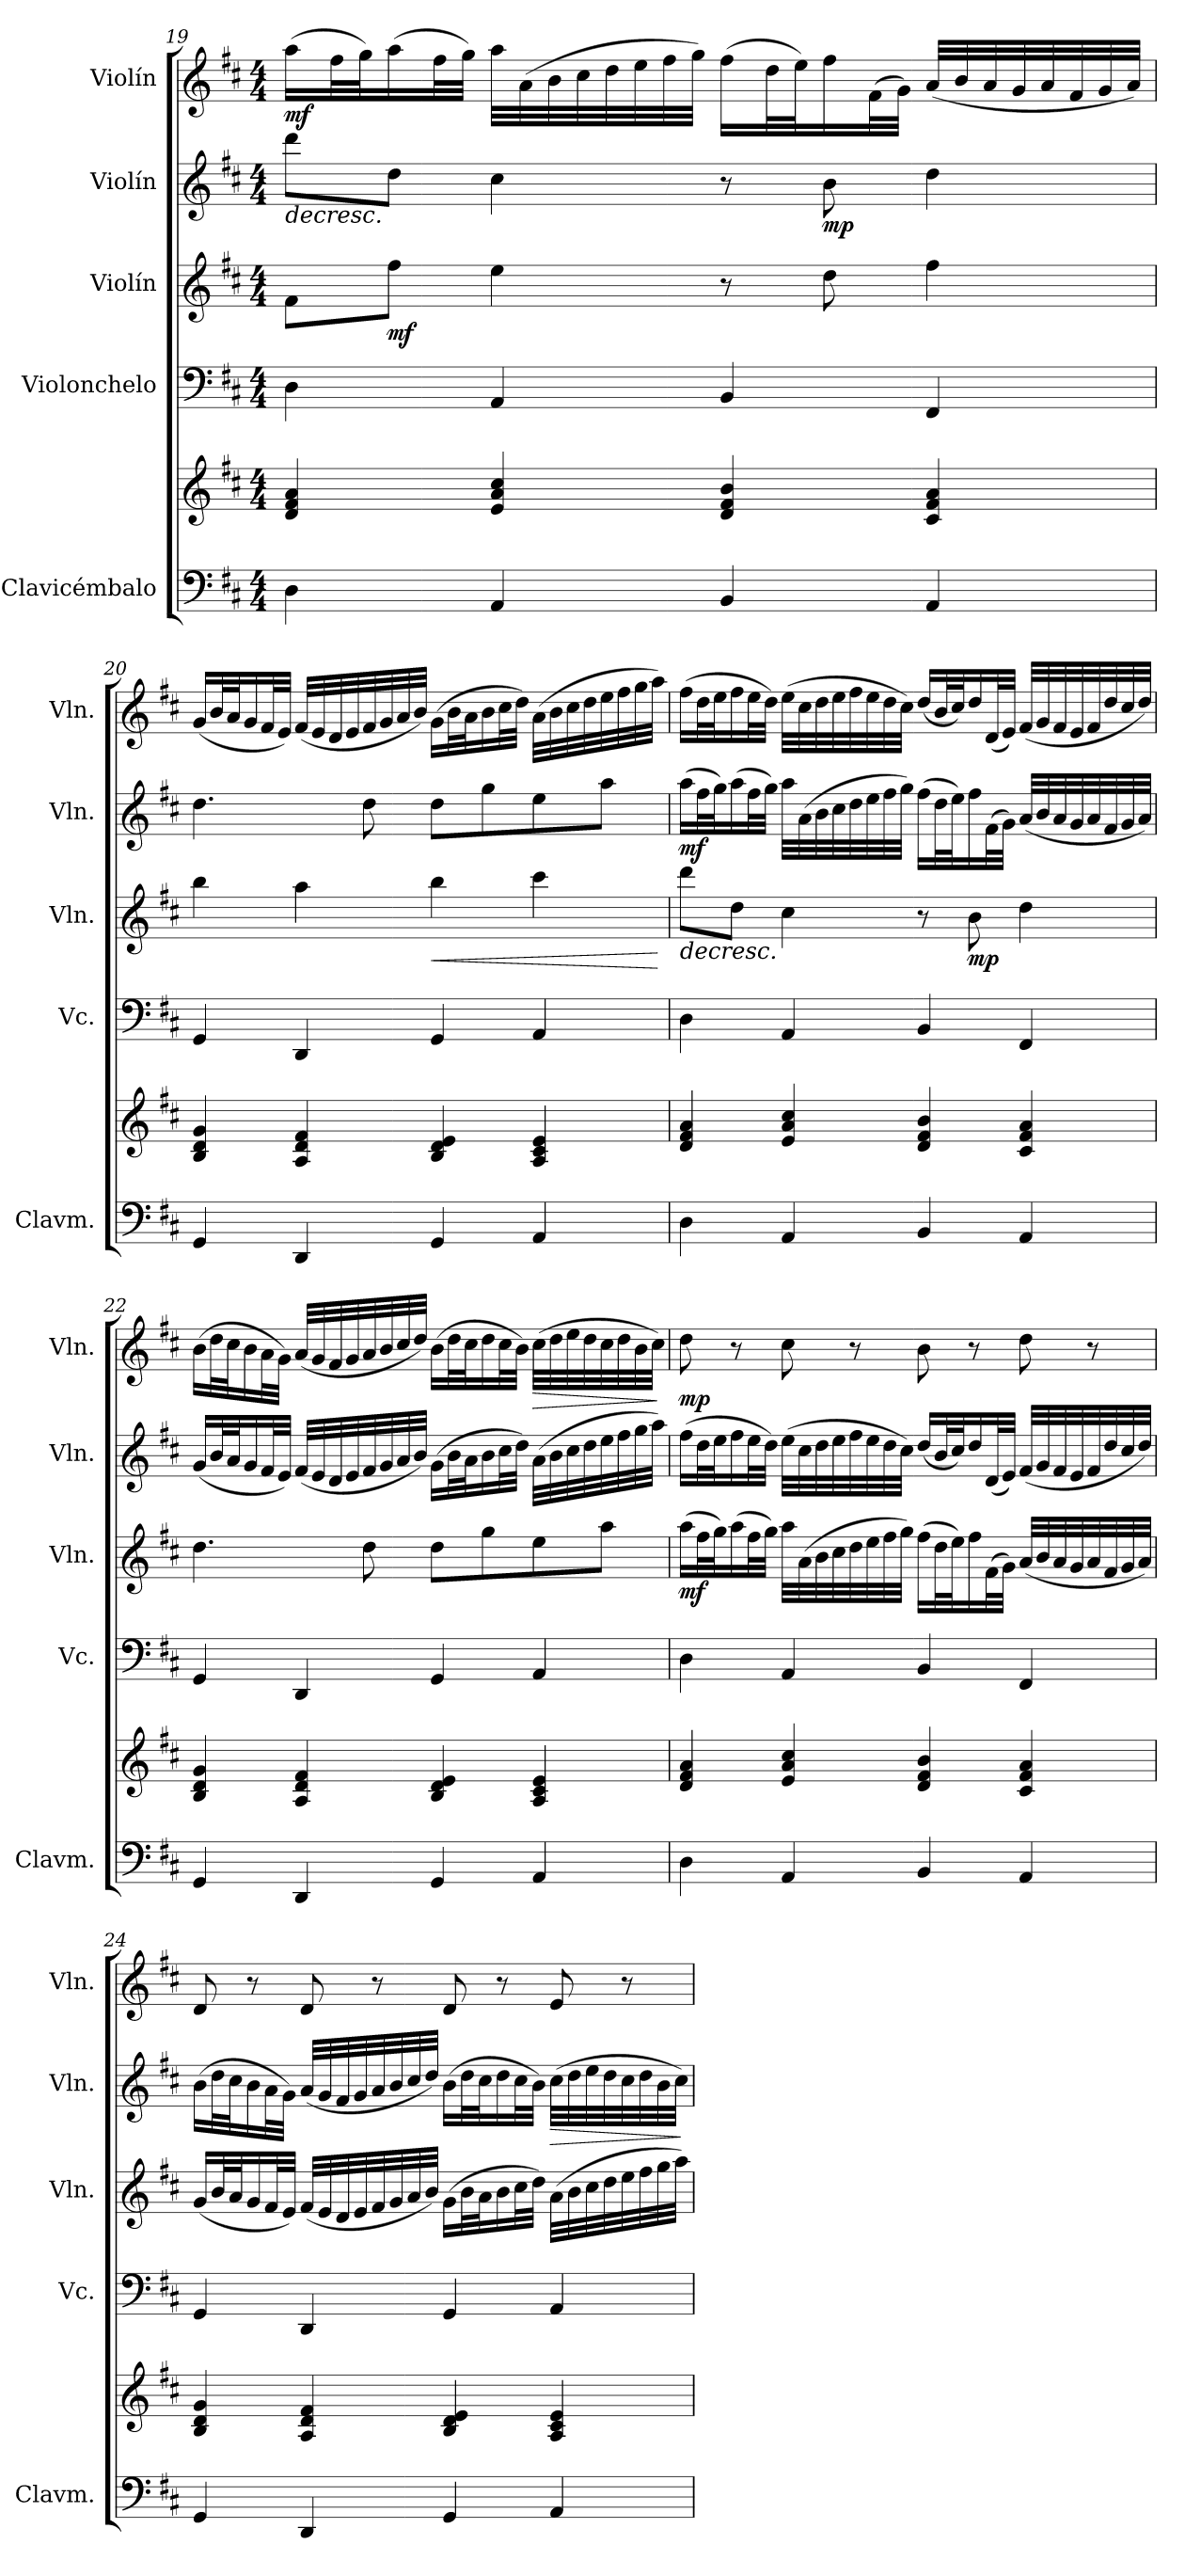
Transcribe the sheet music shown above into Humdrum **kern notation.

**kern	**kern	**kern	**kern	**dynam	**kern	**dynam	**kern	**dynam
*part5	*part5	*part4	*part3	*part3	*part2	*part2	*part1	*part1
*staff6	*staff5	*staff4	*staff3	*staff3	*staff2	*staff2	*staff1	*staff1
*I"Clavicémbalo	*	*I"Violonchelo	*I"Violín	*	*I"Violín	*	*I"Violín	*
*I'Clavm.	*	*I'Vc.	*I'Vln.	*	*I'Vln.	*	*I'Vln.	*
!!LO:PB:g=z
*clefF4	*clefG2	*clefF4	*clefG2	*	*clefG2	*	*clefG2	*
*k[f#c#]	*k[f#c#]	*k[f#c#]	*k[f#c#]	*	*k[f#c#]	*	*k[f#c#]	*
*M4/4	*M4/4	*M4/4	*M4/4	*	*M4/4	*	*M4/4	*
=19	=19	=19	=19	=19	=19	=19	=19	=19
!	!	!	!	!	!	!LO:HP:b	!	!LO:DY:b
4D\	4d/ 4f#/ 4a/	4D\	8f#\L	.	8ddd\L	>	(16aa\LL	mf
.	.	.	.	.	.	.	32ff#\L	.
.	.	.	.	.	.	.	32gg\J)	.
!	!	!	!	!LO:DY:b	!	!	!	!
.	.	.	8ff#\J	mf	8dd\J	.	(16aa\	.
.	.	.	.	.	.	.	32ff#\L	.
.	.	.	.	.	.	.	32gg\JJJ)	.
4AA/	4e/ 4a/ 4cc#/	4AA/	4ee\	.	4cc#\	.	32aa\LLL	.
.	.	.	.	.	.	.	(32a\	.
.	.	.	.	.	.	.	32b\	.
.	.	.	.	.	.	.	32cc#\	.
.	.	.	.	.	.	.	32dd\	.
.	.	.	.	.	.	.	32ee\	.
.	.	.	.	.	.	.	32ff#\	.
.	.	.	.	.	.	.	32gg\JJJ)	.
4BB/	4d/ 4f#/ 4b/	4BB/	8r	.	8r	.	(16ff#\LL	.
.	.	.	.	.	.	.	32dd\L	.
.	.	.	.	.	.	.	32ee\J)	.
!	!	!	!	!	!	!LO:DY:b	!	!
.	.	.	8dd\	.	8b\	mp	16ff#\	.
.	.	.	.	.	.	.	(32f#\L	.
.	.	.	.	.	.	.	32g\JJJ)	.
4AA/	4c#/ 4f#/ 4a/	4FF#/	4ff#\	.	4dd\	.	(32a/LLL	.
.	.	.	.	.	.	.	32b/	.
.	.	.	.	.	.	.	32a/	.
.	.	.	.	.	.	.	32g/	.
.	.	.	.	.	.	.	32a/	.
.	.	.	.	.	.	.	32f#/	.
.	.	.	.	.	.	.	32g/	.
.	.	.	.	.	.	.	32a/JJJ)	.
.	.	.	.	.	.	]	.	.
!!LO:LB:g=z
=20	=20	=20	=20	=20	=20	=20	=20	=20
4GG/	4B/ 4d/ 4g/	4GG/	4bb\	.	4.dd\	.	(16g/LL	.
.	.	.	.	.	.	.	32b/L	.
.	.	.	.	.	.	.	32a/J	.
.	.	.	.	.	.	.	16g/	.
.	.	.	.	.	.	.	32f#/L	.
.	.	.	.	.	.	.	32e/JJJ)	.
4DD/	4A/ 4d/ 4f#/	4DD/	4aa\	.	.	.	(32f#/LLL	.
.	.	.	.	.	.	.	32e/	.
.	.	.	.	.	.	.	32d/	.
.	.	.	.	.	.	.	32e/	.
.	.	.	.	.	8dd\	.	32f#/	.
.	.	.	.	.	.	.	32g/	.
.	.	.	.	.	.	.	32a/	.
.	.	.	.	.	.	.	32b/JJJ)	.
!	!	!	!	!LO:HP:b	!	!	!	!
4GG/	4B/ 4d/ 4e/	4GG/	4bb\	<	8dd\L	.	(16g\LL	.
.	.	.	.	.	.	.	32b\L	.
.	.	.	.	.	.	.	32a\J	.
.	.	.	.	.	8gg\	.	16b\	.
.	.	.	.	.	.	.	32cc#\L	.
.	.	.	.	.	.	.	32dd\JJJ)	.
4AA/	4A/ 4c#/ 4e/	4AA/	4ccc#\	.	8ee\	.	(32a\LLL	.
.	.	.	.	.	.	.	32b\	.
.	.	.	.	.	.	.	32cc#\	.
.	.	.	.	.	.	.	32dd\	.
.	.	.	.	.	8aa\J	.	32ee\	.
.	.	.	.	.	.	.	32ff#\	.
.	.	.	.	.	.	.	32gg\	.
.	.	.	.	.	.	.	32aa\JJJ)	.
.	.	.	.	[	.	.	.	.
!!LO:PB:g=z
=21	=21	=21	=21	=21	=21	=21	=21	=21
!	!	!	!	!LO:HP:b	!	!LO:DY:b	!	!
4D\	4d/ 4f#/ 4a/	4D\	8ddd\L	>	(16aa\LL	mf	(16ff#\LL	.
.	.	.	.	.	32ff#\L	.	32dd\L	.
.	.	.	.	.	32gg\J)	.	32ee\J	.
.	.	.	8dd\J	.	(16aa\	.	16ff#\	.
.	.	.	.	.	32ff#\L	.	32ee\L	.
.	.	.	.	.	32gg\JJJ)	.	32dd\JJJ)	.
4AA/	4e/ 4a/ 4cc#/	4AA/	4cc#\	.	32aa\LLL	.	(32ee\LLL	.
.	.	.	.	.	(32a\	.	32cc#\	.
.	.	.	.	.	32b\	.	32dd\	.
.	.	.	.	.	32cc#\	.	32ee\	.
.	.	.	.	.	32dd\	.	32ff#\	.
.	.	.	.	.	32ee\	.	32ee\	.
.	.	.	.	.	32ff#\	.	32dd\	.
.	.	.	.	.	32gg\JJJ)	.	32cc#\JJJ)	.
4BB/	4d/ 4f#/ 4b/	4BB/	8r	.	(16ff#\LL	.	(16dd/LL	.
.	.	.	.	.	32dd\L	.	32b/L	.
.	.	.	.	.	32ee\J)	.	32cc#/J)	.
!	!	!	!	!LO:DY:b	!	!	!	!
.	.	.	8b\	mp	16ff#\	.	16dd/	.
.	.	.	.	.	(32f#\L	.	(32d/L	.
.	.	.	.	.	32g\JJJ)	.	32e/JJJ)	.
4AA/	4c#/ 4f#/ 4a/	4FF#/	4dd\	.	(32a/LLL	.	(32f#/LLL	.
.	.	.	.	.	32b/	.	32g/	.
.	.	.	.	.	32a/	.	32f#/	.
.	.	.	.	.	32g/	.	32e/	.
.	.	.	.	.	32a/	.	32f#/	.
.	.	.	.	.	32f#/	.	32dd/	.
.	.	.	.	.	32g/	.	32cc#/	.
.	.	.	.	.	32a/JJJ)	.	32dd/JJJ)	.
.	.	.	.	]	.	.	.	.
!!LO:LB:g=z
=22	=22	=22	=22	=22	=22	=22	=22	=22
4GG/	4B/ 4d/ 4g/	4GG/	4.dd\	.	(16g/LL	.	(16b\LL	.
.	.	.	.	.	32b/L	.	32dd\L	.
.	.	.	.	.	32a/J	.	32cc#\J	.
.	.	.	.	.	16g/	.	16b\	.
.	.	.	.	.	32f#/L	.	32a\L	.
.	.	.	.	.	32e/JJJ)	.	32g\JJJ)	.
4DD/	4A/ 4d/ 4f#/	4DD/	.	.	(32f#/LLL	.	(32a/LLL	.
.	.	.	.	.	32e/	.	32g/	.
.	.	.	.	.	32d/	.	32f#/	.
.	.	.	.	.	32e/	.	32g/	.
.	.	.	8dd\	.	32f#/	.	32a/	.
.	.	.	.	.	32g/	.	32b/	.
.	.	.	.	.	32a/	.	32cc#/	.
.	.	.	.	.	32b/JJJ)	.	32dd/JJJ)	.
4GG/	4B/ 4d/ 4e/	4GG/	8dd\L	.	(16g\LL	.	(16b\LL	.
.	.	.	.	.	32b\L	.	32dd\L	.
.	.	.	.	.	32a\J	.	32cc#\J	.
.	.	.	8gg\	.	16b\	.	16dd\	.
.	.	.	.	.	32cc#\L	.	32cc#\L	.
.	.	.	.	.	32dd\JJJ)	.	32b\JJJ)	.
!	!	!	!	!	!	!	!	!LO:HP:b
4AA/	4A/ 4c#/ 4e/	4AA/	8ee\	.	(32a\LLL	.	(32cc#\LLL	>
.	.	.	.	.	32b\	.	32dd\	.
.	.	.	.	.	32cc#\	.	32ee\	.
.	.	.	.	.	32dd\	.	32dd\	.
.	.	.	8aa\J	.	32ee\	.	32cc#\	.
.	.	.	.	.	32ff#\	.	32dd\	.
.	.	.	.	.	32gg\	.	32b\	.
.	.	.	.	.	32aa\JJJ)	.	32cc#\JJJ)	.
.	.	.	.	.	.	.	.	]
!!LO:PB:g=z
=23	=23	=23	=23	=23	=23	=23	=23	=23
!	!	!	!	!LO:DY:b	!	!	!	!LO:DY:b
4D\	4d/ 4f#/ 4a/	4D\	(16aa\LL	mf	(16ff#\LL	.	8dd\	mp
.	.	.	32ff#\L	.	32dd\L	.	.	.
.	.	.	32gg\J)	.	32ee\J	.	.	.
.	.	.	(16aa\	.	16ff#\	.	8r	.
.	.	.	32ff#\L	.	32ee\L	.	.	.
.	.	.	32gg\JJJ)	.	32dd\JJJ)	.	.	.
4AA/	4e/ 4a/ 4cc#/	4AA/	32aa\LLL	.	(32ee\LLL	.	8cc#\	.
.	.	.	(32a\	.	32cc#\	.	.	.
.	.	.	32b\	.	32dd\	.	.	.
.	.	.	32cc#\	.	32ee\	.	.	.
.	.	.	32dd\	.	32ff#\	.	8r	.
.	.	.	32ee\	.	32ee\	.	.	.
.	.	.	32ff#\	.	32dd\	.	.	.
.	.	.	32gg\JJJ)	.	32cc#\JJJ)	.	.	.
4BB/	4d/ 4f#/ 4b/	4BB/	(16ff#\LL	.	(16dd/LL	.	8b\	.
.	.	.	32dd\L	.	32b/L	.	.	.
.	.	.	32ee\J)	.	32cc#/J)	.	.	.
.	.	.	16ff#\	.	16dd/	.	8r	.
.	.	.	(32f#\L	.	(32d/L	.	.	.
.	.	.	32g\JJJ)	.	32e/JJJ)	.	.	.
4AA/	4c#/ 4f#/ 4a/	4FF#/	(32a/LLL	.	(32f#/LLL	.	8dd\	.
.	.	.	32b/	.	32g/	.	.	.
.	.	.	32a/	.	32f#/	.	.	.
.	.	.	32g/	.	32e/	.	.	.
.	.	.	32a/	.	32f#/	.	8r	.
.	.	.	32f#/	.	32dd/	.	.	.
.	.	.	32g/	.	32cc#/	.	.	.
.	.	.	32a/JJJ)	.	32dd/JJJ)	.	.	.
!!LO:LB:g=z
=24	=24	=24	=24	=24	=24	=24	=24	=24
4GG/	4B/ 4d/ 4g/	4GG/	(16g/LL	.	(16b\LL	.	8d/	.
.	.	.	32b/L	.	32dd\L	.	.	.
.	.	.	32a/J	.	32cc#\J	.	.	.
.	.	.	16g/	.	16b\	.	8r	.
.	.	.	32f#/L	.	32a\L	.	.	.
.	.	.	32e/JJJ)	.	32g\JJJ)	.	.	.
4DD/	4A/ 4d/ 4f#/	4DD/	(32f#/LLL	.	(32a/LLL	.	8d/	.
.	.	.	32e/	.	32g/	.	.	.
.	.	.	32d/	.	32f#/	.	.	.
.	.	.	32e/	.	32g/	.	.	.
.	.	.	32f#/	.	32a/	.	8r	.
.	.	.	32g/	.	32b/	.	.	.
.	.	.	32a/	.	32cc#/	.	.	.
.	.	.	32b/JJJ)	.	32dd/JJJ)	.	.	.
4GG/	4B/ 4d/ 4e/	4GG/	(16g\LL	.	(16b\LL	.	8d/	.
.	.	.	32b\L	.	32dd\L	.	.	.
.	.	.	32a\J	.	32cc#\J	.	.	.
.	.	.	16b\	.	16dd\	.	8r	.
.	.	.	32cc#\L	.	32cc#\L	.	.	.
.	.	.	32dd\JJJ)	.	32b\JJJ)	.	.	.
!	!	!	!	!	!	!LO:HP:b	!	!
4AA/	4A/ 4c#/ 4e/	4AA/	(32a\LLL	.	(32cc#\LLL	>	8e/	.
.	.	.	32b\	.	32dd\	.	.	.
.	.	.	32cc#\	.	32ee\	.	.	.
.	.	.	32dd\	.	32dd\	.	.	.
.	.	.	32ee\	.	32cc#\	.	8r	.
.	.	.	32ff#\	.	32dd\	.	.	.
.	.	.	32gg\	.	32b\	.	.	.
.	.	.	32aa\JJJ)	.	32cc#\JJJ)	.	.	.
.	.	.	.	.	.	]	.	.
=	=	=	=	=	=	=	=	=
*-	*-	*-	*-	*-	*-	*-	*-	*-
